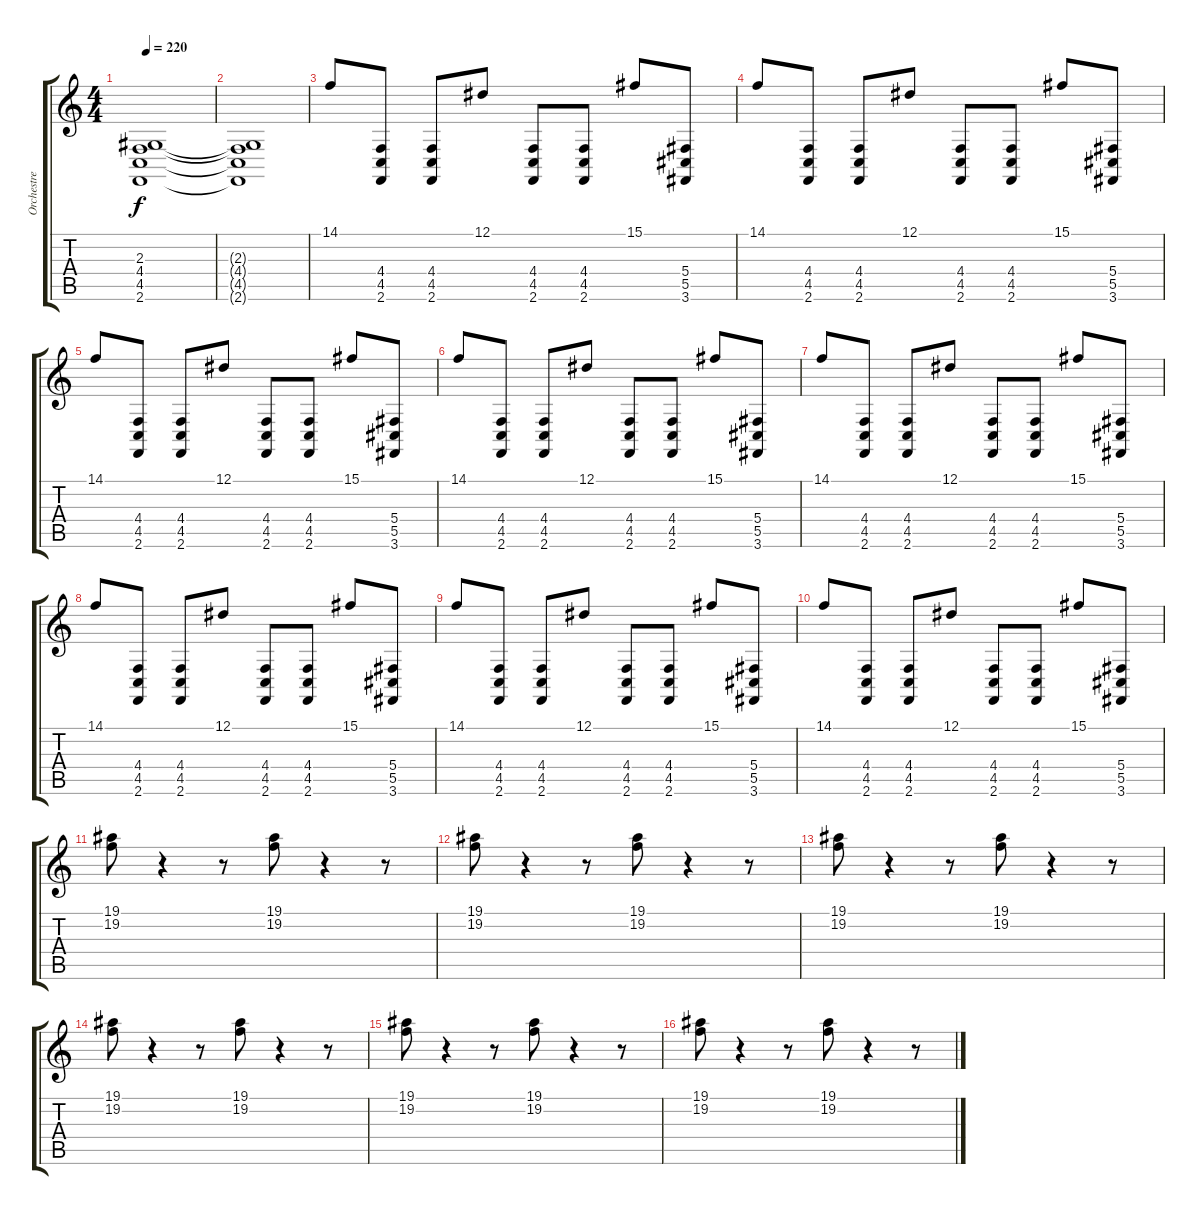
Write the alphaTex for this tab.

\track ("Orchestre" "Orchestre") {instrument stringensemble1}
\staff {score tabs}
\tuning (Eb4 Bb3 Gb3 Db3 Ab2 Eb2) {hide}
\ts (4 4)
\tempo 220
\clef g2
\ks c
(2.3{t} 4.4{t} 4.5{t} 2.6{t}).1{dy f} |
(2.3{t} 4.4{t} 4.5{t} 2.6{t}).1 |
14.1.8 (4.4 4.5 2.6).8 (4.4 4.5 2.6).8 12.1.8 (4.4 4.5 2.6).8 (4.4 4.5 2.6).8 15.1.8 (5.4 5.5 3.6).8 |
14.1.8 (4.4 4.5 2.6).8 (4.4 4.5 2.6).8 12.1.8 (4.4 4.5 2.6).8 (4.4 4.5 2.6).8 15.1.8 (5.4 5.5 3.6).8 |
14.1.8 (4.4 4.5 2.6).8 (4.4 4.5 2.6).8 12.1.8 (4.4 4.5 2.6).8 (4.4 4.5 2.6).8 15.1.8 (5.4 5.5 3.6).8 |
14.1.8 (4.4 4.5 2.6).8 (4.4 4.5 2.6).8 12.1.8 (4.4 4.5 2.6).8 (4.4 4.5 2.6).8 15.1.8 (5.4 5.5 3.6).8 |
14.1.8 (4.4 4.5 2.6).8 (4.4 4.5 2.6).8 12.1.8 (4.4 4.5 2.6).8 (4.4 4.5 2.6).8 15.1.8 (5.4 5.5 3.6).8 |
14.1.8 (4.4 4.5 2.6).8 (4.4 4.5 2.6).8 12.1.8 (4.4 4.5 2.6).8 (4.4 4.5 2.6).8 15.1.8 (5.4 5.5 3.6).8 |
14.1.8 (4.4 4.5 2.6).8 (4.4 4.5 2.6).8 12.1.8 (4.4 4.5 2.6).8 (4.4 4.5 2.6).8 15.1.8 (5.4 5.5 3.6).8 |
14.1.8 (4.4 4.5 2.6).8 (4.4 4.5 2.6).8 12.1.8 (4.4 4.5 2.6).8 (4.4 4.5 2.6).8 15.1.8 (5.4 5.5 3.6).8 |
(19.1 19.2).8 r.4 r.8 (19.1 19.2).8 r.4 r.8 |
(19.1 19.2).8 r.4 r.8 (19.1 19.2).8 r.4 r.8 |
(19.1 19.2).8 r.4 r.8 (19.1 19.2).8 r.4 r.8 |
(19.1 19.2).8 r.4 r.8 (19.1 19.2).8 r.4 r.8 |
(19.1 19.2).8 r.4 r.8 (19.1 19.2).8 r.4 r.8 |
(19.1 19.2).8 r.4 r.8 (19.1 19.2).8 r.4 r.8
